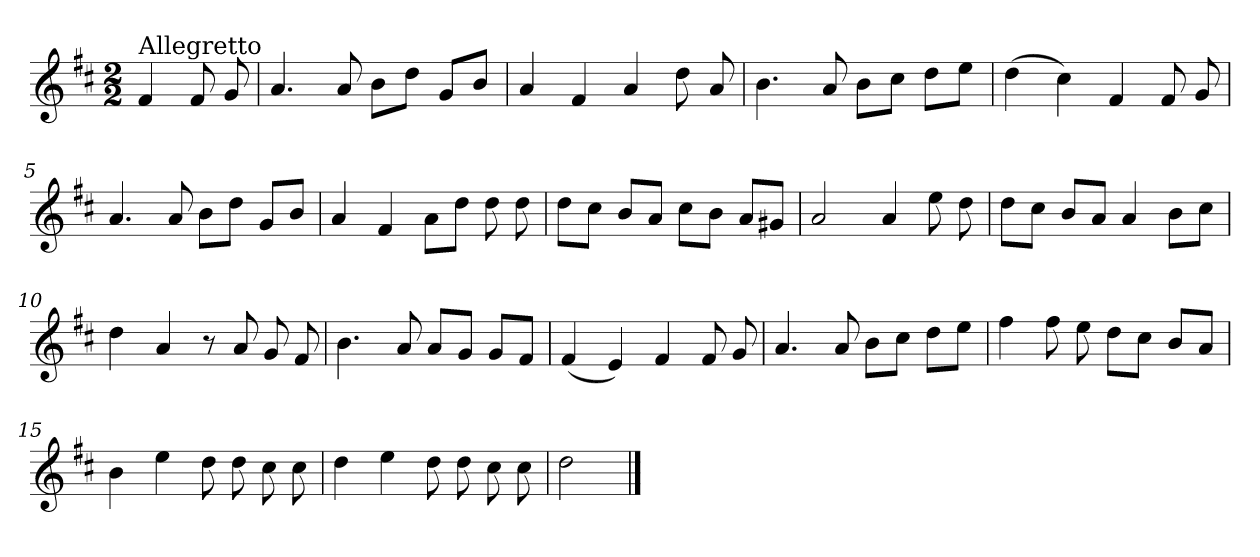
**kern
*part1
*staff1
*clefG2
*k[f#c#]
*D:
*M2/2
=
!LO:TX:a:t=Allegretto
4f#/
8f#/
8g/
=1
4.a/
8a/
8b\L
8dd\J
8g/L
8b/J
=2
4a/
4f#/
4a/
8dd\
8a/
=3
4.b\
8a/
8b\L
8cc#\J
8dd\L
8ee\J
=4
(>4dd\
4cc#\)
4f#/
8f#/
8g/
!!LO:LB:g=z
=5
4.a/
8a/
8b\L
8dd\J
8g/L
8b/J
=6
4a/
4f#/
8a\L
8dd\J
8dd\
8dd\
=7
8dd\L
8cc#\J
8b/L
8a/J
8cc#\L
8b\J
8a/L
8g#X/J
=8
2a/
4a/
8ee\
8dd\
=9
8dd\L
8cc#\J
8b/L
8a/J
4a/
8b\L
8cc#\J
!!LO:LB:g=z
=10
4dd\
4a/
8r
8a/
8g/
8f#/
=11
4.b\
8a/
8a/L
8g/J
8g/L
8f#/J
=12
(<4f#/
4e/)
4f#/
8f#/
8g/
=13
4.a/
8a/
8b\L
8cc#\J
8dd\L
8ee\J
=14
4ff#\
8ff#\
8ee\
8dd\L
8cc#\J
8b/L
8a/J
!!LO:LB:g=z
=15
4b\
4ee\
8dd\
8dd\
8cc#\
8cc#\
=16
4dd\
4ee\
8dd\
8dd\
8cc#\
8cc#\
=17
2dd\
==
*-
